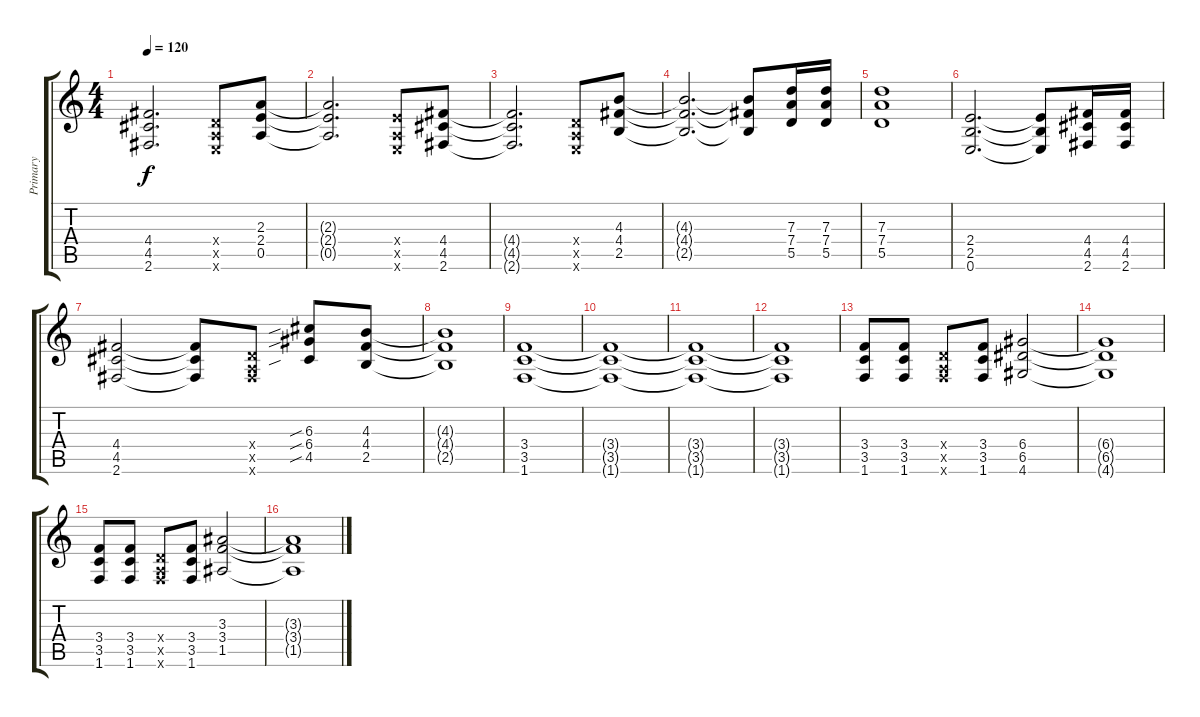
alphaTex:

\track ("Primary" "Primary") {instrument distortionguitar}
\staff {score tabs}
\tuning (E4 B3 G3 D3 A2 E2) {hide}
\ts (4 4)
\tempo 120
\clef g2
\ks c
(4.4 4.5 2.6).2{d dy f} (0.4{x} 0.5{x} 0.6{x}).8 (2.3 2.4 0.5).8 |
(2.3{t} 2.4{t} 0.5{t}).2{d} (2.4{x} 0.5{x} 0.6{x}).8 (4.4 4.5 2.6).8 |
(4.4{t} 4.5{t} 2.6{t}).2{d} (0.4{x} 0.5{x} 0.6{x}).8 (4.3 4.4 2.5).8 |
(4.3{t} 4.4{t} 2.5{t}).2{d} (4.3{t} 4.4{t} 2.5{t}).8 (7.3 7.4 5.5).16 (7.3 7.4 5.5).16 |
(7.3 7.4 5.5).1 |
(2.4 2.5 0.6).2{d} (2.4{t} 2.5{t} 0.6{t}).8 (4.4 4.5 2.6).16 (4.4 4.5 2.6).16 |
(4.4 4.5 2.6).2 (4.4{t} 4.5{t} 2.6{t}).8 (0.4{x} 0.5{x} 2.6{x}).8 (6.3{sib} 6.4{sib} 4.5{sib}).8 (4.3 4.4 2.5).8 |
(4.3{t} 4.4{t} 2.5{t}).1 |
(3.4 3.5 1.6).1 |
(3.4{t} 3.5{t} 1.6{t}).1 |
(3.4{t} 3.5{t} 1.6{t}).1 |
(3.4{t} 3.5{t} 1.6{t}).1 |
(3.4 3.5 1.6).8 (3.4 3.5 1.6).8 (0.4{x} 0.5{x} 1.6{x}).8 (3.4 3.5 1.6).8 (6.4 6.5 4.6).2 |
(6.4{t} 6.5{t} 4.6{t}).1 |
(3.4 3.5 1.6).8 (3.4 3.5 1.6).8 (0.4{x} 0.5{x} 1.6{x}).8 (3.4 3.5 1.6).8 (3.3 3.4 1.5).2 |
(3.3{t} 3.4{t} 1.5{t}).1
